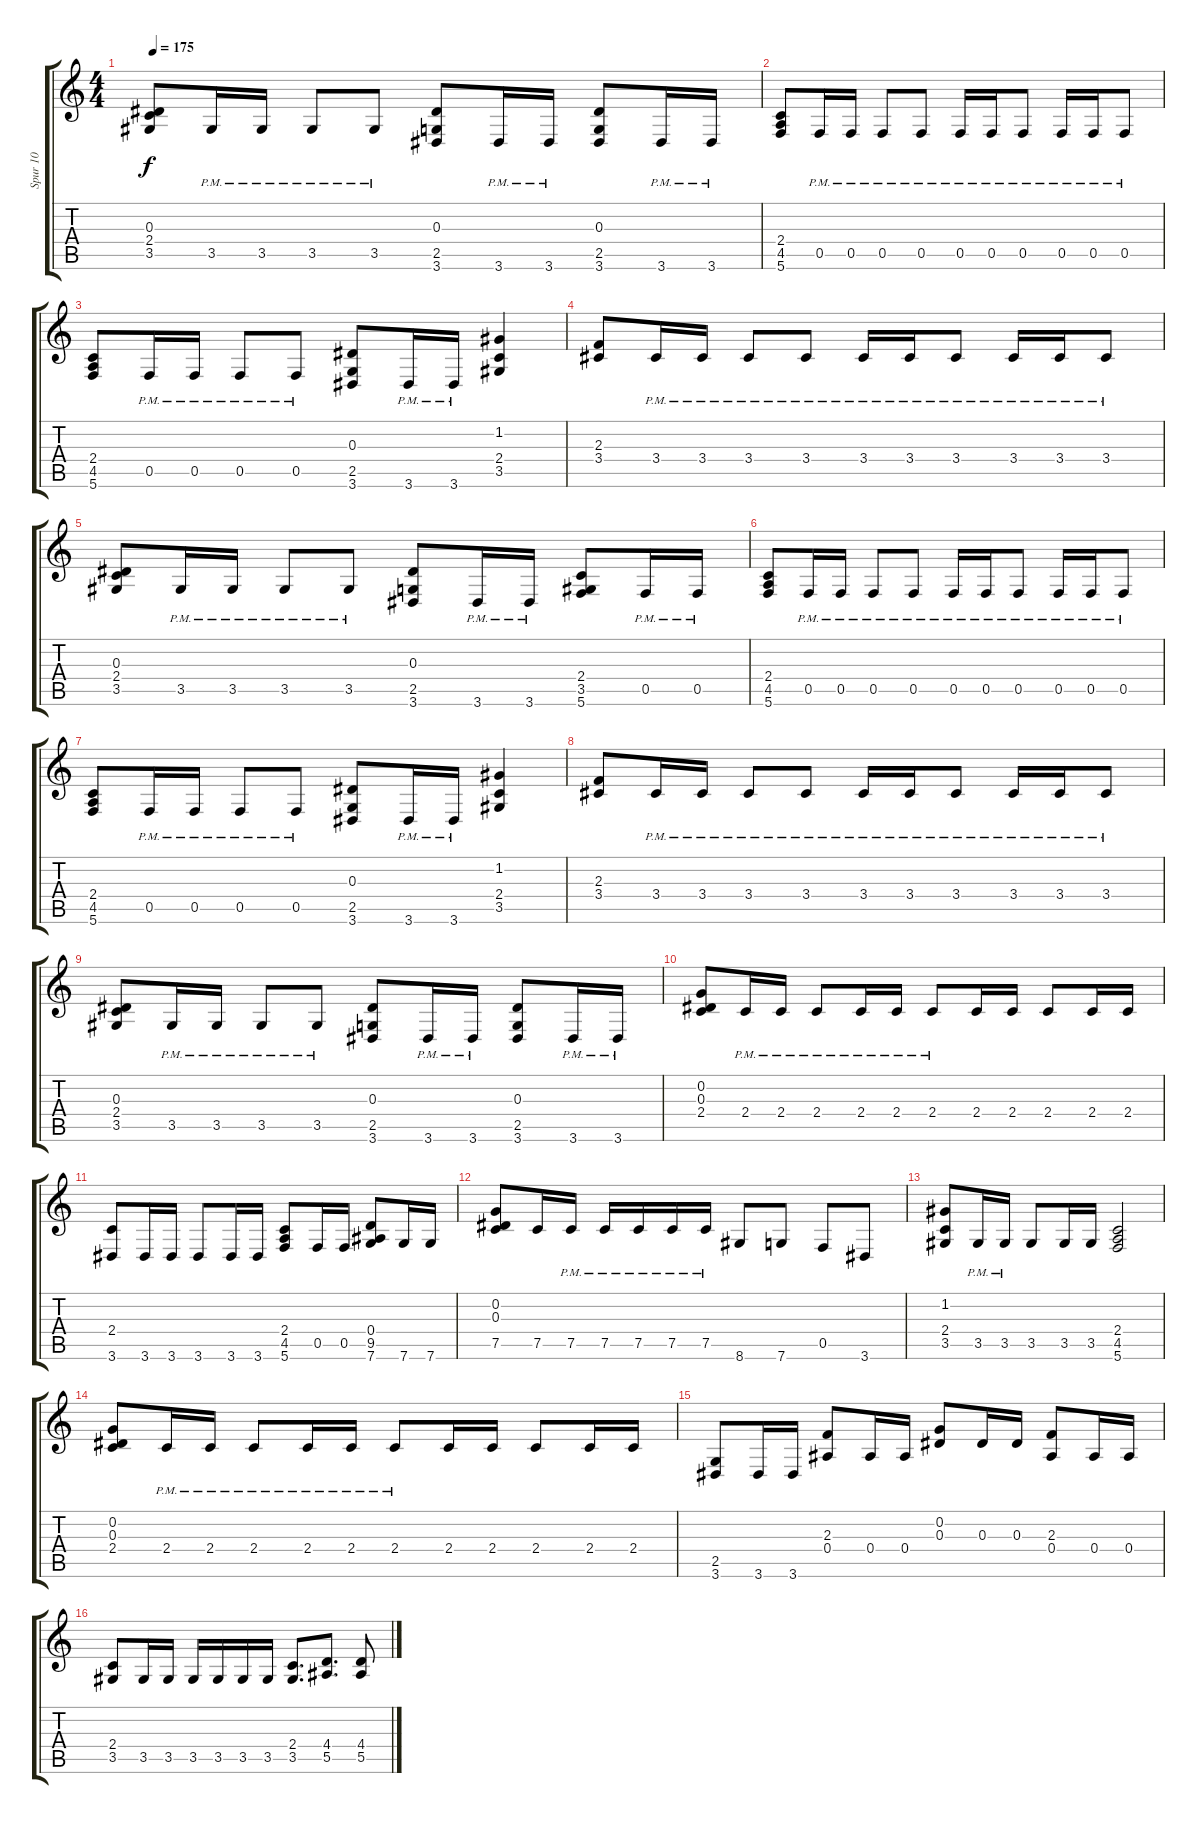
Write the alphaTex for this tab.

\track ("Spur 10" "Spur 10") {instrument distortionguitar}
\staff {score tabs}
\tuning (C4 G3 Eb3 Bb2 F2 C2) {hide}
\ts (4 4)
\tempo 175
\clef g2
\ks c
(0.3 2.4 3.5).8{dy f} 3.5{pm}.16 3.5{pm}.16 3.5{pm}.8 3.5{pm}.8 (0.3 2.5 3.6).8 3.6{pm}.16 3.6{pm}.16 (0.3 2.5 3.6).8 3.6{pm}.16 3.6{pm}.16 |
(2.4 4.5 5.6).8 0.5{pm}.16 0.5{pm}.16 0.5{pm}.8 0.5{pm}.8 0.5{pm}.16 0.5{pm}.16 0.5{pm}.8 0.5{pm}.16 0.5{pm}.16 0.5{pm}.8 |
(2.4 4.5 5.6).8 0.5{pm}.16 0.5{pm}.16 0.5{pm}.8 0.5{pm}.8 (0.3 2.5 3.6).8 3.6{pm}.16 3.6{pm}.16 (1.2 2.4 3.5).4 |
(2.3 3.4).8 3.4{pm}.16 3.4{pm}.16 3.4{pm}.8 3.4{pm}.8 3.4{pm}.16 3.4{pm}.16 3.4{pm}.8 3.4{pm}.16 3.4{pm}.16 3.4{pm}.8 |
(0.3 2.4 3.5).8 3.5{pm}.16 3.5{pm}.16 3.5{pm}.8 3.5{pm}.8 (0.3 2.5 3.6).8 3.6{pm}.16 3.6{pm}.16 (2.4 3.5 5.6).8 0.5{pm}.16 0.5{pm}.16 |
(2.4 4.5 5.6).8 0.5{pm}.16 0.5{pm}.16 0.5{pm}.8 0.5{pm}.8 0.5{pm}.16 0.5{pm}.16 0.5{pm}.8 0.5{pm}.16 0.5{pm}.16 0.5{pm}.8 |
(2.4 4.5 5.6).8 0.5{pm}.16 0.5{pm}.16 0.5{pm}.8 0.5{pm}.8 (0.3 2.5 3.6).8 3.6{pm}.16 3.6{pm}.16 (1.2 2.4 3.5).4 |
(2.3 3.4).8 3.4{pm}.16 3.4{pm}.16 3.4{pm}.8 3.4{pm}.8 3.4{pm}.16 3.4{pm}.16 3.4{pm}.8 3.4{pm}.16 3.4{pm}.16 3.4{pm}.8 |
(0.3 2.4 3.5).8 3.5{pm}.16 3.5{pm}.16 3.5{pm}.8 3.5{pm}.8 (0.3 2.5 3.6).8 3.6{pm}.16 3.6{pm}.16 (0.3 2.5 3.6).8 3.6{pm}.16 3.6{pm}.16 |
(0.2 0.3 2.4).8 2.4{pm}.16 2.4{pm}.16 2.4{pm}.8 2.4{pm}.16 2.4{pm}.16 2.4{pm}.8 2.4.16 2.4.16 2.4.8 2.4.16 2.4.16 |
(2.4 3.6).8 3.6.16 3.6.16 3.6.8 3.6.16 3.6.16 (2.4 4.5 5.6).8 0.5.16 0.5.16 (0.4 9.5 7.6).8 7.6.16 7.6.16 |
(0.2 0.3 7.5).8 7.5.16 7.5{pm}.16 7.5{pm}.16 7.5{pm}.16 7.5{pm}.16 7.5{pm}.16 8.6.8 7.6.8 0.5.8 3.6.8 |
(1.2 2.4 3.5).8 3.5{pm}.16 3.5{pm}.16 3.5.8 3.5.16 3.5.16 (2.4 4.5 5.6).2 |
(0.2 0.3 2.4).8 2.4{pm}.16 2.4{pm}.16 2.4{pm}.8 2.4{pm}.16 2.4{pm}.16 2.4{pm}.8 2.4.16 2.4.16 2.4.8 2.4.16 2.4.16 |
(2.5 3.6).8 3.6.16 3.6.16 (2.3 0.4).8 0.4.16 0.4.16 (0.2 0.3).8 0.3.16 0.3.16 (2.3 0.4).8 0.4.16 0.4.16 |
(2.4 3.5).8 3.5.16 3.5.16 3.5.16 3.5.16 3.5.16 3.5.16 (2.4 3.5).8{d} (4.4 5.5).8{d} (4.4 5.5).8
